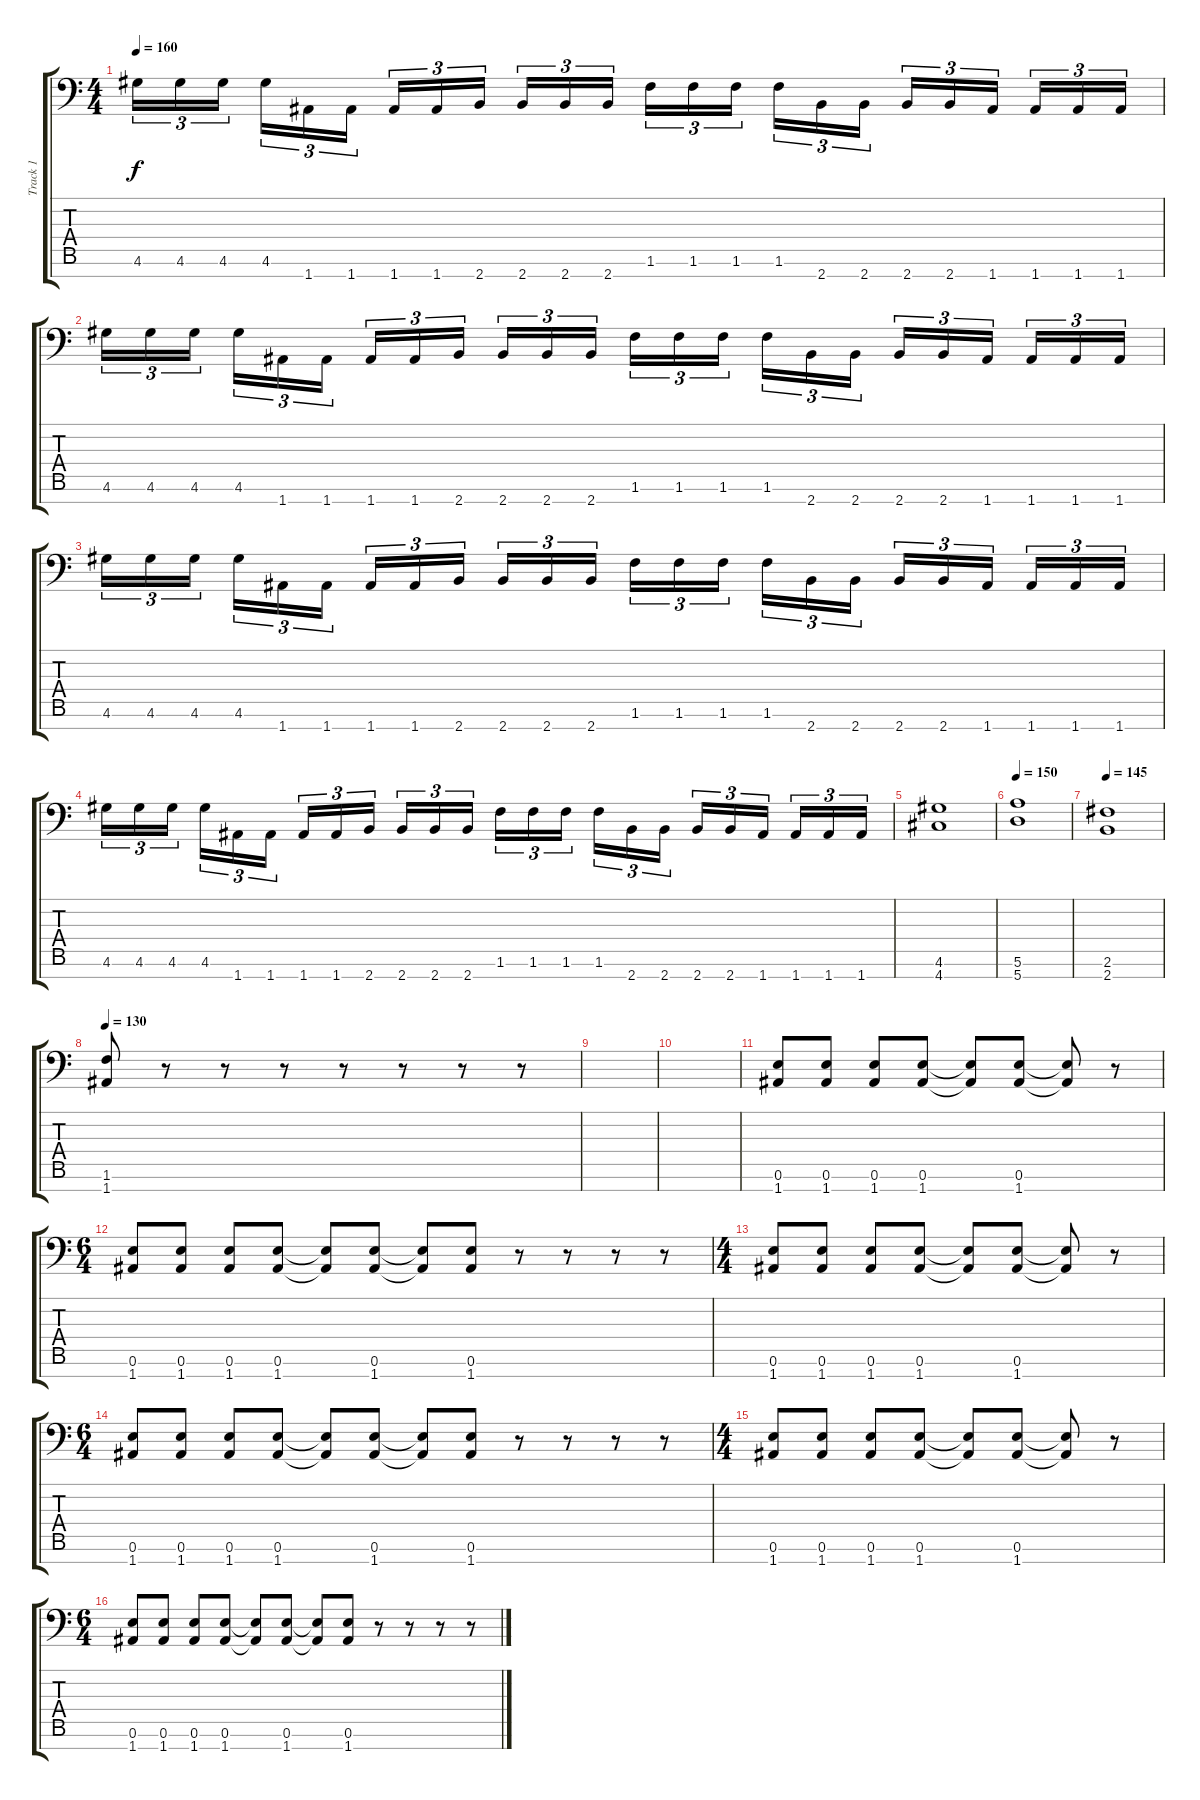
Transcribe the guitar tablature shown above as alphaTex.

\track ("Track 1" "Track 1") {instrument distortionguitar}
\staff {score tabs}
\tuning (E4 B3 G3 D3 A2 E2 A1) {hide}
\ts (4 4)
\tempo 160
\clef f4
\ks c
4.6.16{tu (3 2) dy f} 4.6.16{tu (3 2)} 4.6.16{tu (3 2)} 4.6.16{tu (3 2)} 1.7.16{tu (3 2)} 1.7.16{tu (3 2)} 1.7.16{tu (3 2)} 1.7.16{tu (3 2)} 2.7.16{tu (3 2)} 2.7.16{tu (3 2)} 2.7.16{tu (3 2)} 2.7.16{tu (3 2)} 1.6.16{tu (3 2)} 1.6.16{tu (3 2)} 1.6.16{tu (3 2)} 1.6.16{tu (3 2)} 2.7.16{tu (3 2)} 2.7.16{tu (3 2)} 2.7.16{tu (3 2)} 2.7.16{tu (3 2)} 1.7.16{tu (3 2)} 1.7.16{tu (3 2)} 1.7.16{tu (3 2)} 1.7.16{tu (3 2)} |
4.6.16{tu (3 2)} 4.6.16{tu (3 2)} 4.6.16{tu (3 2)} 4.6.16{tu (3 2)} 1.7.16{tu (3 2)} 1.7.16{tu (3 2)} 1.7.16{tu (3 2)} 1.7.16{tu (3 2)} 2.7.16{tu (3 2)} 2.7.16{tu (3 2)} 2.7.16{tu (3 2)} 2.7.16{tu (3 2)} 1.6.16{tu (3 2)} 1.6.16{tu (3 2)} 1.6.16{tu (3 2)} 1.6.16{tu (3 2)} 2.7.16{tu (3 2)} 2.7.16{tu (3 2)} 2.7.16{tu (3 2)} 2.7.16{tu (3 2)} 1.7.16{tu (3 2)} 1.7.16{tu (3 2)} 1.7.16{tu (3 2)} 1.7.16{tu (3 2)} |
4.6.16{tu (3 2)} 4.6.16{tu (3 2)} 4.6.16{tu (3 2)} 4.6.16{tu (3 2)} 1.7.16{tu (3 2)} 1.7.16{tu (3 2)} 1.7.16{tu (3 2)} 1.7.16{tu (3 2)} 2.7.16{tu (3 2)} 2.7.16{tu (3 2)} 2.7.16{tu (3 2)} 2.7.16{tu (3 2)} 1.6.16{tu (3 2)} 1.6.16{tu (3 2)} 1.6.16{tu (3 2)} 1.6.16{tu (3 2)} 2.7.16{tu (3 2)} 2.7.16{tu (3 2)} 2.7.16{tu (3 2)} 2.7.16{tu (3 2)} 1.7.16{tu (3 2)} 1.7.16{tu (3 2)} 1.7.16{tu (3 2)} 1.7.16{tu (3 2)} |
4.6.16{tu (3 2)} 4.6.16{tu (3 2)} 4.6.16{tu (3 2)} 4.6.16{tu (3 2)} 1.7.16{tu (3 2)} 1.7.16{tu (3 2)} 1.7.16{tu (3 2)} 1.7.16{tu (3 2)} 2.7.16{tu (3 2)} 2.7.16{tu (3 2)} 2.7.16{tu (3 2)} 2.7.16{tu (3 2)} 1.6.16{tu (3 2)} 1.6.16{tu (3 2)} 1.6.16{tu (3 2)} 1.6.16{tu (3 2)} 2.7.16{tu (3 2)} 2.7.16{tu (3 2)} 2.7.16{tu (3 2)} 2.7.16{tu (3 2)} 1.7.16{tu (3 2)} 1.7.16{tu (3 2)} 1.7.16{tu (3 2)} 1.7.16{tu (3 2)} |
(4.6 4.7).1 |
\tempo 150
(5.6 5.7).1 |
\tempo 145
(2.6 2.7).1 |
\tempo 130
(1.6 1.7).8 r.8 r.8 r.8 r.8 r.8 r.8 r.8 |
|
|
(0.6 1.7).8 (0.6 1.7).8 (0.6 1.7).8 (0.6 1.7).8 (0.6{t} 1.7{t}).8 (0.6 1.7).8 (0.6{t} 1.7{t}).8 r.8 |
\ts (6 4)
(0.6 1.7).8 (0.6 1.7).8 (0.6 1.7).8 (0.6 1.7).8 (0.6{t} 1.7{t}).8 (0.6 1.7).8 (0.6{t} 1.7{t}).8 (0.6 1.7).8 r.8 r.8 r.8 r.8 |
\ts (4 4)
(0.6 1.7).8 (0.6 1.7).8 (0.6 1.7).8 (0.6 1.7).8 (0.6{t} 1.7{t}).8 (0.6 1.7).8 (0.6{t} 1.7{t}).8 r.8 |
\ts (6 4)
(0.6 1.7).8 (0.6 1.7).8 (0.6 1.7).8 (0.6 1.7).8 (0.6{t} 1.7{t}).8 (0.6 1.7).8 (0.6{t} 1.7{t}).8 (0.6 1.7).8 r.8 r.8 r.8 r.8 |
\ts (4 4)
(0.6 1.7).8 (0.6 1.7).8 (0.6 1.7).8 (0.6 1.7).8 (0.6{t} 1.7{t}).8 (0.6 1.7).8 (0.6{t} 1.7{t}).8 r.8 |
\ts (6 4)
(0.6 1.7).8 (0.6 1.7).8 (0.6 1.7).8 (0.6 1.7).8 (0.6{t} 1.7{t}).8 (0.6 1.7).8 (0.6{t} 1.7{t}).8 (0.6 1.7).8 r.8 r.8 r.8 r.8
